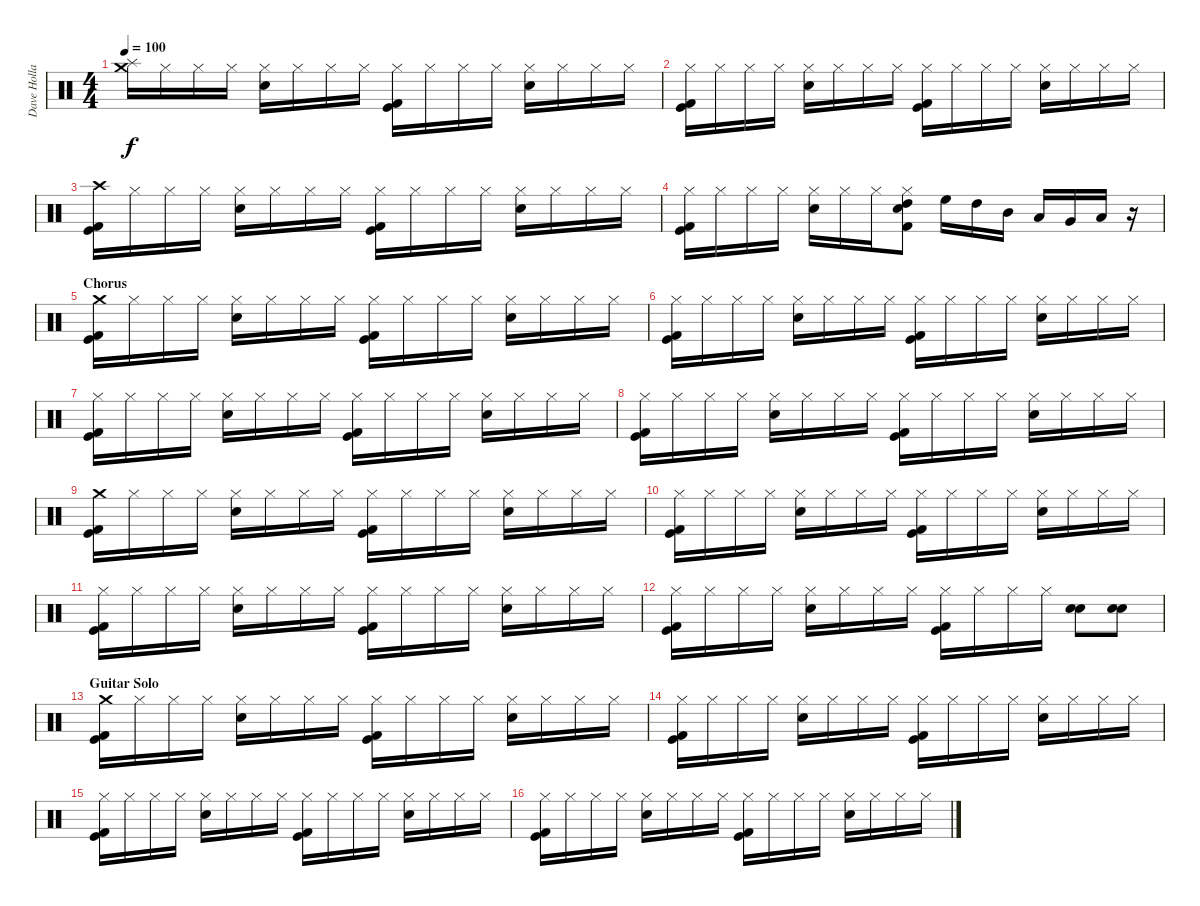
\track ("Dave Holland" "Dave Holla") {instrument percussion}
\staff {score}
\articulation defaults
\ts (4 4)
\tempo 100
\clef neutral
\ks c
("Crash medium (hit)"{t} "Splash (hit)"{t}).16{dy f} "Hi-Hat (closed)".16 "Hi-Hat (closed)".16 "Hi-Hat (closed)".16 ("Hi-Hat (closed)" "Electric Snare (hit)").16 "Hi-Hat (closed)".16 "Hi-Hat (closed)".16 "Hi-Hat (closed)".16 ("Hi-Hat (closed)" "Kick (hit)" "Kick (hit) 2").16 "Hi-Hat (closed)".16 "Hi-Hat (closed)".16 "Hi-Hat (closed)".16 ("Hi-Hat (closed)" "Electric Snare (hit)").16 "Hi-Hat (closed)".16 "Hi-Hat (closed)".16 "Hi-Hat (closed)".16 |
("Hi-Hat (closed)" "Kick (hit)" "Kick (hit) 2").16 "Hi-Hat (closed)".16 "Hi-Hat (closed)".16 "Hi-Hat (closed)".16 ("Hi-Hat (closed)" "Electric Snare (hit)").16 "Hi-Hat (closed)".16 "Hi-Hat (closed)".16 "Hi-Hat (closed)".16 ("Hi-Hat (closed)" "Kick (hit)" "Kick (hit) 2").16 "Hi-Hat (closed)".16 "Hi-Hat (closed)".16 "Hi-Hat (closed)".16 ("Hi-Hat (closed)" "Electric Snare (hit)").16 "Hi-Hat (closed)".16 "Hi-Hat (closed)".16 "Hi-Hat (closed)".16 |
("Crash high (hit)" "Kick (hit)" "Kick (hit) 2").16 "Hi-Hat (closed)".16 "Hi-Hat (closed)".16 "Hi-Hat (closed)".16 ("Hi-Hat (closed)" "Electric Snare (hit)").16 "Hi-Hat (closed)".16 "Hi-Hat (closed)".16 "Hi-Hat (closed)".16 ("Hi-Hat (closed)" "Kick (hit)" "Kick (hit) 2").16 "Hi-Hat (closed)".16 "Hi-Hat (closed)".16 "Hi-Hat (closed)".16 ("Hi-Hat (closed)" "Electric Snare (hit)").16 "Hi-Hat (closed)".16 "Hi-Hat (closed)".16 "Hi-Hat (closed)".16 |
("Hi-Hat (closed)" "Kick (hit)" "Kick (hit) 2").16 "Hi-Hat (closed)".16 "Hi-Hat (closed)".16 "Hi-Hat (closed)".16 ("Hi-Hat (closed)" "Electric Snare (hit)").16 "Hi-Hat (closed)".16 "Hi-Hat (closed)".16 ("Hi-Hat (closed)" "High Tom (hit)" "Electric Snare (hit)" "Kick (hit) 2").8 "High Floor Tom (hit)".16 "High Tom (hit)".16 "Mid Tom (hit)".16 "Low Tom (hit)".16 "Very Low Tom (hit)".16 "Low Floor Tom (hit)".16 r.16 |
\section ("" "Chorus")
("Crash medium (hit)" "Kick (hit)" "Kick (hit) 2").16 "Hi-Hat (closed)".16 "Hi-Hat (closed)".16 "Hi-Hat (closed)".16 ("Hi-Hat (closed)" "Electric Snare (hit)").16 "Hi-Hat (closed)".16 "Hi-Hat (closed)".16 "Hi-Hat (closed)".16 ("Hi-Hat (closed)" "Kick (hit)" "Kick (hit) 2").16 "Hi-Hat (closed)".16 "Hi-Hat (closed)".16 "Hi-Hat (closed)".16 ("Hi-Hat (closed)" "Electric Snare (hit)").16 "Hi-Hat (closed)".16 "Hi-Hat (closed)".16 "Hi-Hat (closed)".16 |
("Hi-Hat (closed)" "Kick (hit)" "Kick (hit) 2").16 "Hi-Hat (closed)".16 "Hi-Hat (closed)".16 "Hi-Hat (closed)".16 ("Hi-Hat (closed)" "Electric Snare (hit)").16 "Hi-Hat (closed)".16 "Hi-Hat (closed)".16 "Hi-Hat (closed)".16 ("Hi-Hat (closed)" "Kick (hit)" "Kick (hit) 2").16 "Hi-Hat (closed)".16 "Hi-Hat (closed)".16 "Hi-Hat (closed)".16 ("Hi-Hat (closed)" "Electric Snare (hit)").16 "Hi-Hat (closed)".16 "Hi-Hat (closed)".16 "Hi-Hat (closed)".16 |
("Hi-Hat (closed)" "Kick (hit)" "Kick (hit) 2").16 "Hi-Hat (closed)".16 "Hi-Hat (closed)".16 "Hi-Hat (closed)".16 ("Hi-Hat (closed)" "Electric Snare (hit)").16 "Hi-Hat (closed)".16 "Hi-Hat (closed)".16 "Hi-Hat (closed)".16 ("Hi-Hat (closed)" "Kick (hit)" "Kick (hit) 2").16 "Hi-Hat (closed)".16 "Hi-Hat (closed)".16 "Hi-Hat (closed)".16 ("Hi-Hat (closed)" "Electric Snare (hit)").16 "Hi-Hat (closed)".16 "Hi-Hat (closed)".16 "Hi-Hat (closed)".16 |
("Hi-Hat (closed)" "Kick (hit)" "Kick (hit) 2").16 "Hi-Hat (closed)".16 "Hi-Hat (closed)".16 "Hi-Hat (closed)".16 ("Hi-Hat (closed)" "Electric Snare (hit)").16 "Hi-Hat (closed)".16 "Hi-Hat (closed)".16 "Hi-Hat (closed)".16 ("Hi-Hat (closed)" "Kick (hit)" "Kick (hit) 2").16 "Hi-Hat (closed)".16 "Hi-Hat (closed)".16 "Hi-Hat (closed)".16 ("Hi-Hat (closed)" "Electric Snare (hit)").16 "Hi-Hat (closed)".16 "Hi-Hat (closed)".16 "Hi-Hat (closed)".16 |
("Crash medium (hit)" "Kick (hit)" "Kick (hit) 2").16 "Hi-Hat (closed)".16 "Hi-Hat (closed)".16 "Hi-Hat (closed)".16 ("Hi-Hat (closed)" "Electric Snare (hit)").16 "Hi-Hat (closed)".16 "Hi-Hat (closed)".16 "Hi-Hat (closed)".16 ("Hi-Hat (closed)" "Kick (hit)" "Kick (hit) 2").16 "Hi-Hat (closed)".16 "Hi-Hat (closed)".16 "Hi-Hat (closed)".16 ("Hi-Hat (closed)" "Electric Snare (hit)").16 "Hi-Hat (closed)".16 "Hi-Hat (closed)".16 "Hi-Hat (closed)".16 |
("Hi-Hat (closed)" "Kick (hit)" "Kick (hit) 2").16 "Hi-Hat (closed)".16 "Hi-Hat (closed)".16 "Hi-Hat (closed)".16 ("Hi-Hat (closed)" "Electric Snare (hit)").16 "Hi-Hat (closed)".16 "Hi-Hat (closed)".16 "Hi-Hat (closed)".16 ("Hi-Hat (closed)" "Kick (hit)" "Kick (hit) 2").16 "Hi-Hat (closed)".16 "Hi-Hat (closed)".16 "Hi-Hat (closed)".16 ("Hi-Hat (closed)" "Electric Snare (hit)").16 "Hi-Hat (closed)".16 "Hi-Hat (closed)".16 "Hi-Hat (closed)".16 |
("Hi-Hat (closed)" "Kick (hit)" "Kick (hit) 2").16 "Hi-Hat (closed)".16 "Hi-Hat (closed)".16 "Hi-Hat (closed)".16 ("Hi-Hat (closed)" "Electric Snare (hit)").16 "Hi-Hat (closed)".16 "Hi-Hat (closed)".16 "Hi-Hat (closed)".16 ("Hi-Hat (closed)" "Kick (hit)" "Kick (hit) 2").16 "Hi-Hat (closed)".16 "Hi-Hat (closed)".16 "Hi-Hat (closed)".16 ("Hi-Hat (closed)" "Electric Snare (hit)").16 "Hi-Hat (closed)".16 "Hi-Hat (closed)".16 "Hi-Hat (closed)".16 |
("Hi-Hat (closed)" "Kick (hit)" "Kick (hit) 2").16 "Hi-Hat (closed)".16 "Hi-Hat (closed)".16 "Hi-Hat (closed)".16 ("Hi-Hat (closed)" "Electric Snare (hit)").16 "Hi-Hat (closed)".16 "Hi-Hat (closed)".16 "Hi-Hat (closed)".16 ("Hi-Hat (closed)" "Kick (hit)" "Kick (hit) 2").16 "Hi-Hat (closed)".16 "Hi-Hat (closed)".16 "Hi-Hat (closed)".16 ("Electric Snare (hit)" "Snare (hit) 2").8 ("Electric Snare (hit)" "Snare (hit) 2").8 |
\section ("" "Guitar Solo")
("Crash medium (hit)" "Kick (hit)" "Kick (hit) 2").16 "Hi-Hat (closed)".16 "Hi-Hat (closed)".16 "Hi-Hat (closed)".16 ("Hi-Hat (closed)" "Electric Snare (hit)").16 "Hi-Hat (closed)".16 "Hi-Hat (closed)".16 "Hi-Hat (closed)".16 ("Hi-Hat (closed)" "Kick (hit)" "Kick (hit) 2").16 "Hi-Hat (closed)".16 "Hi-Hat (closed)".16 "Hi-Hat (closed)".16 ("Hi-Hat (closed)" "Electric Snare (hit)").16 "Hi-Hat (closed)".16 "Hi-Hat (closed)".16 "Hi-Hat (closed)".16 |
("Hi-Hat (closed)" "Kick (hit)" "Kick (hit) 2").16 "Hi-Hat (closed)".16 "Hi-Hat (closed)".16 "Hi-Hat (closed)".16 ("Hi-Hat (closed)" "Electric Snare (hit)").16 "Hi-Hat (closed)".16 "Hi-Hat (closed)".16 "Hi-Hat (closed)".16 ("Hi-Hat (closed)" "Kick (hit)" "Kick (hit) 2").16 "Hi-Hat (closed)".16 "Hi-Hat (closed)".16 "Hi-Hat (closed)".16 ("Hi-Hat (closed)" "Electric Snare (hit)").16 "Hi-Hat (closed)".16 "Hi-Hat (closed)".16 "Hi-Hat (closed)".16 |
("Hi-Hat (closed)" "Kick (hit)" "Kick (hit) 2").16 "Hi-Hat (closed)".16 "Hi-Hat (closed)".16 "Hi-Hat (closed)".16 ("Hi-Hat (closed)" "Electric Snare (hit)").16 "Hi-Hat (closed)".16 "Hi-Hat (closed)".16 "Hi-Hat (closed)".16 ("Hi-Hat (closed)" "Kick (hit)" "Kick (hit) 2").16 "Hi-Hat (closed)".16 "Hi-Hat (closed)".16 "Hi-Hat (closed)".16 ("Hi-Hat (closed)" "Electric Snare (hit)").16 "Hi-Hat (closed)".16 "Hi-Hat (closed)".16 "Hi-Hat (closed)".16 |
("Hi-Hat (closed)" "Kick (hit)" "Kick (hit) 2").16 "Hi-Hat (closed)".16 "Hi-Hat (closed)".16 "Hi-Hat (closed)".16 ("Hi-Hat (closed)" "Electric Snare (hit)").16 "Hi-Hat (closed)".16 "Hi-Hat (closed)".16 "Hi-Hat (closed)".16 ("Hi-Hat (closed)" "Kick (hit)" "Kick (hit) 2").16 "Hi-Hat (closed)".16 "Hi-Hat (closed)".16 "Hi-Hat (closed)".16 ("Hi-Hat (closed)" "Electric Snare (hit)").16 "Hi-Hat (closed)".16 "Hi-Hat (closed)".16 "Hi-Hat (closed)".16
